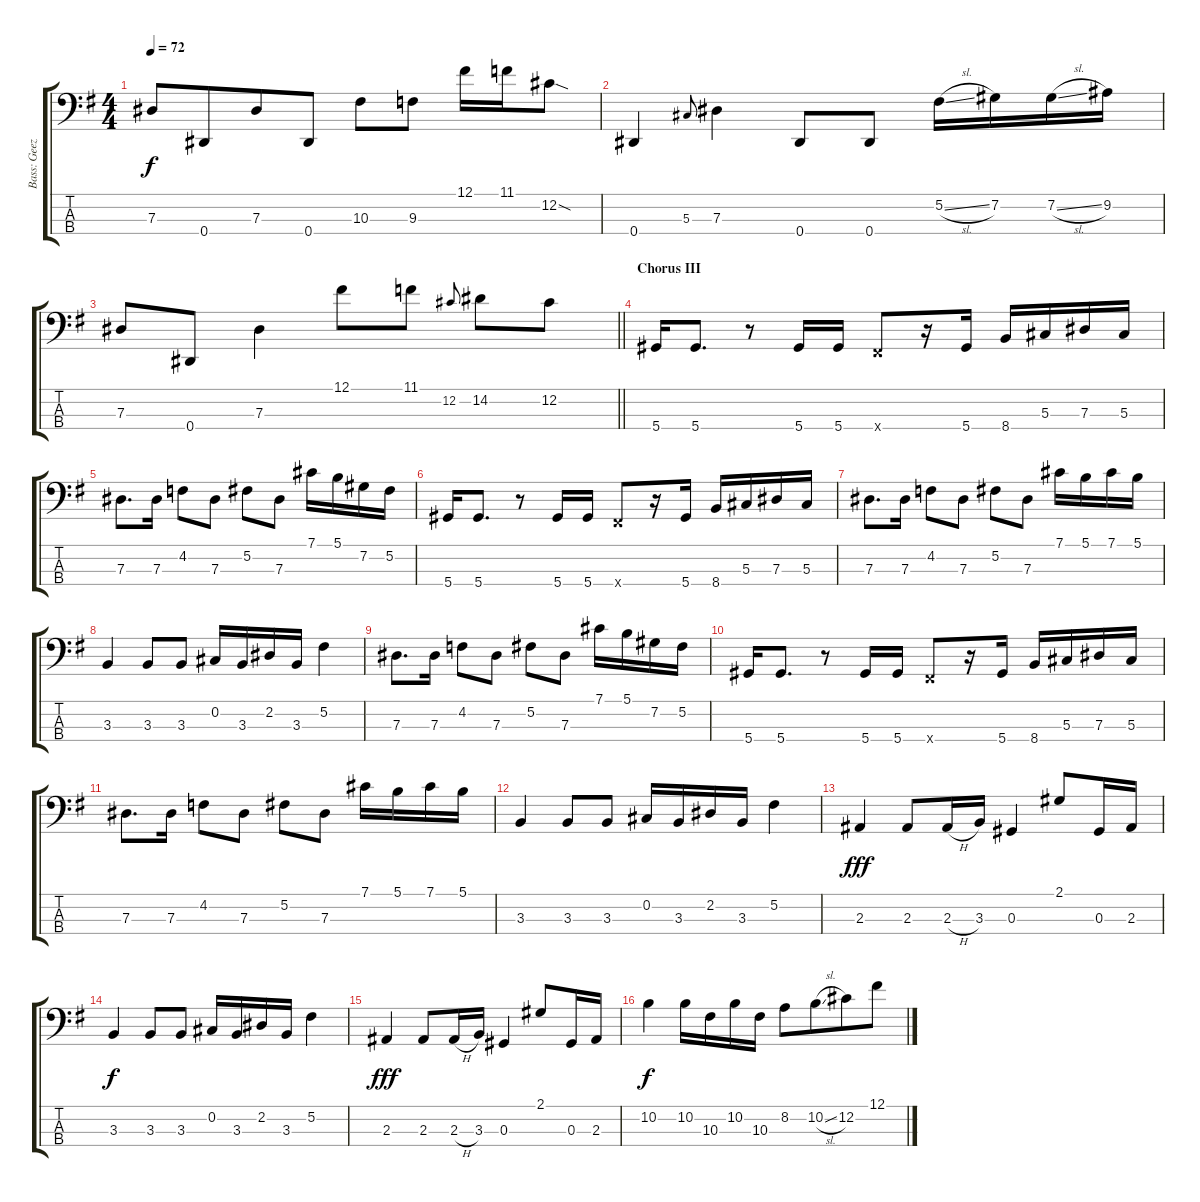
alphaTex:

\track ("Bass: Geezer" "Bass: Geez") {instrument electricbassfinger}
\staff {score tabs}
\tuning (Gb2 Db2 Ab1 Eb1) {hide}
\ts (4 4)
\tempo 72
\clef f4
\ks g
7.3.8{dy f} 0.4.8{beam merge} 7.3.8 0.4.8 10.3.8 9.3.8 12.1.16 11.1.16 12.2{sod}.8 |
0.4.4 5.3.8{gr onbeat} 7.3.4 0.4.8 0.4.8 5.2{sl}.16 7.2.16 7.2{sl}.16 9.2.16 |
\barLineRight lightlight
7.3.8 0.4.8 7.3.4 12.1.8 11.1.8 12.2.8{gr onbeat beam merge} 14.2.8 12.2.8 |
\section ("" "Chorus III")
5.4.16 5.4.8{d} r.8 5.4.16 5.4.16 3.4{x}.8 r.16 5.4.16 8.4.16 5.3.16 7.3.16 5.3.16 |
7.3.8{d} 7.3.16 4.2.8 7.3.8 5.2.8 7.3.8 7.1.16 5.1.16 7.2.16 5.2.16 |
5.4.16 5.4.8{d} r.8 5.4.16 5.4.16 3.4{x}.8 r.16 5.4.16 8.4.16 5.3.16 7.3.16 5.3.16 |
7.3.8{d} 7.3.16 4.2.8 7.3.8 5.2.8 7.3.8 7.1.16 5.1.16 7.1.16 5.1.16 |
3.3.4 3.3.8 3.3.8 0.2.16 3.3.16 2.2.16 3.3.16 5.2.4 |
7.3.8{d} 7.3.16 4.2.8 7.3.8 5.2.8 7.3.8 7.1.16 5.1.16 7.2.16 5.2.16 |
5.4.16 5.4.8{d} r.8 5.4.16 5.4.16 3.4{x}.8 r.16 5.4.16 8.4.16 5.3.16 7.3.16 5.3.16 |
7.3.8{d} 7.3.16 4.2.8 7.3.8 5.2.8 7.3.8 7.1.16 5.1.16 7.1.16 5.1.16 |
3.3.4 3.3.8 3.3.8 0.2.16 3.3.16 2.2.16 3.3.16 5.2.4 |
2.3.4{dy fff} 2.3.8 2.3{h}.16 3.3.16 0.3.4 2.1.8 0.3.16 2.3.16 |
3.3.4{dy f} 3.3.8 3.3.8 0.2.16 3.3.16 2.2.16 3.3.16 5.2.4 |
2.3.4{dy fff} 2.3.8 2.3{h}.16 3.3.16 0.3.4 2.1.8 0.3.16 2.3.16 |
10.2.4{dy f} 10.2.16 10.3.16 10.2.16 10.3.16 8.2.8 10.2{sl}.8{beam merge} 12.2.8 12.1.8
